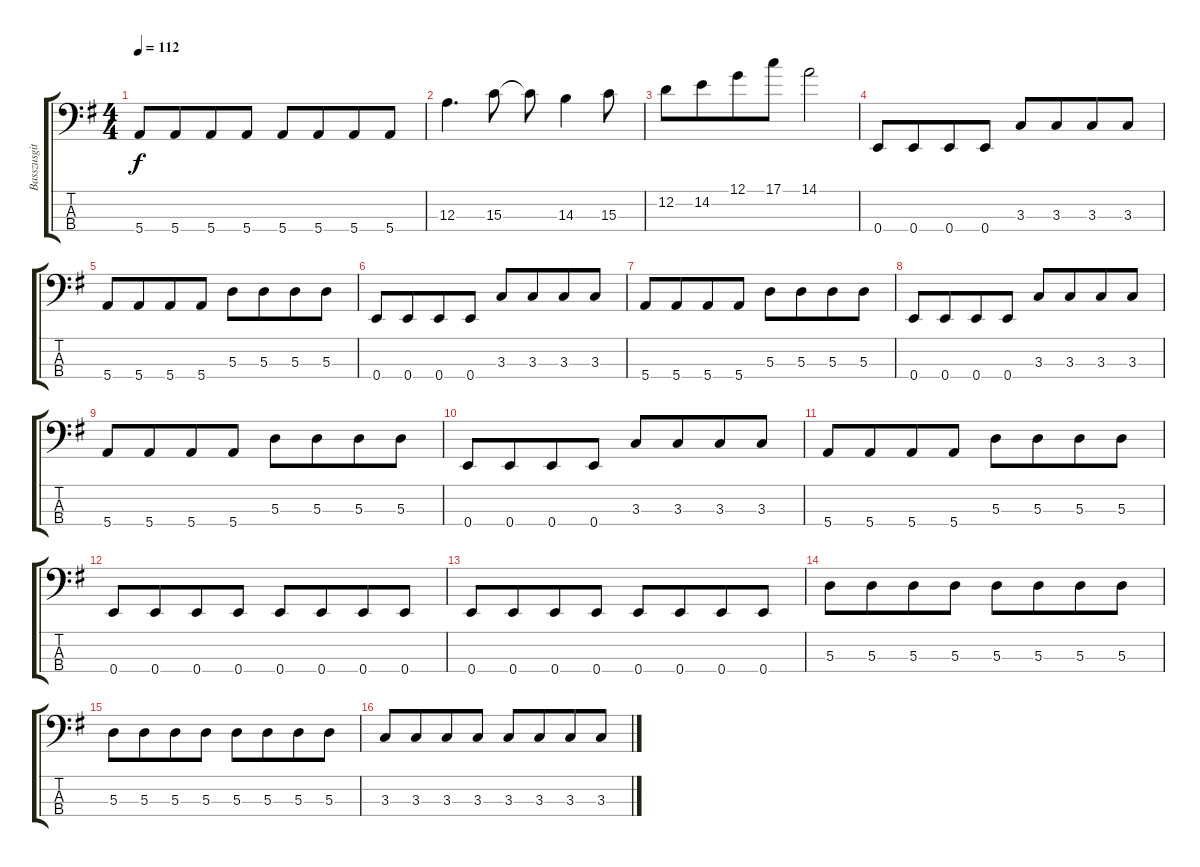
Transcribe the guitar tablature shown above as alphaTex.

\track ("Basszusgitár (Roger Glover)" "Basszusgit") {instrument electricbassfinger}
\staff {score tabs}
\tuning (G2 D2 A1 E1) {hide}
\ts (4 4)
\tempo 112
\clef f4
\ks g
5.4.8{dy f} 5.4.8{beam merge} 5.4.8 5.4.8 5.4.8 5.4.8{beam merge} 5.4.8 5.4.8 |
12.3.4{d} 15.3.8 15.3{t}.8 14.3.4 15.3.8 |
12.2.8 14.2.8{beam merge} 12.1.8 17.1.8 14.1.2 |
0.4.8 0.4.8{beam merge} 0.4.8 0.4.8 3.3.8 3.3.8{beam merge} 3.3.8 3.3.8 |
5.4.8 5.4.8{beam merge} 5.4.8 5.4.8 5.3.8 5.3.8{beam merge} 5.3.8 5.3.8 |
0.4.8 0.4.8{beam merge} 0.4.8 0.4.8 3.3.8 3.3.8{beam merge} 3.3.8 3.3.8 |
5.4.8 5.4.8{beam merge} 5.4.8 5.4.8 5.3.8 5.3.8{beam merge} 5.3.8 5.3.8 |
0.4.8 0.4.8{beam merge} 0.4.8 0.4.8 3.3.8 3.3.8{beam merge} 3.3.8 3.3.8 |
5.4.8 5.4.8{beam merge} 5.4.8 5.4.8 5.3.8 5.3.8{beam merge} 5.3.8 5.3.8 |
0.4.8 0.4.8{beam merge} 0.4.8 0.4.8 3.3.8 3.3.8{beam merge} 3.3.8 3.3.8 |
5.4.8 5.4.8{beam merge} 5.4.8 5.4.8 5.3.8 5.3.8{beam merge} 5.3.8 5.3.8 |
0.4.8 0.4.8{beam merge} 0.4.8 0.4.8 0.4.8 0.4.8{beam merge} 0.4.8 0.4.8 |
0.4.8 0.4.8{beam merge} 0.4.8 0.4.8 0.4.8 0.4.8{beam merge} 0.4.8 0.4.8 |
5.3.8 5.3.8{beam merge} 5.3.8 5.3.8 5.3.8 5.3.8{beam merge} 5.3.8 5.3.8 |
5.3.8 5.3.8{beam merge} 5.3.8 5.3.8 5.3.8 5.3.8{beam merge} 5.3.8 5.3.8 |
3.3.8 3.3.8{beam merge} 3.3.8 3.3.8 3.3.8 3.3.8{beam merge} 3.3.8 3.3.8
